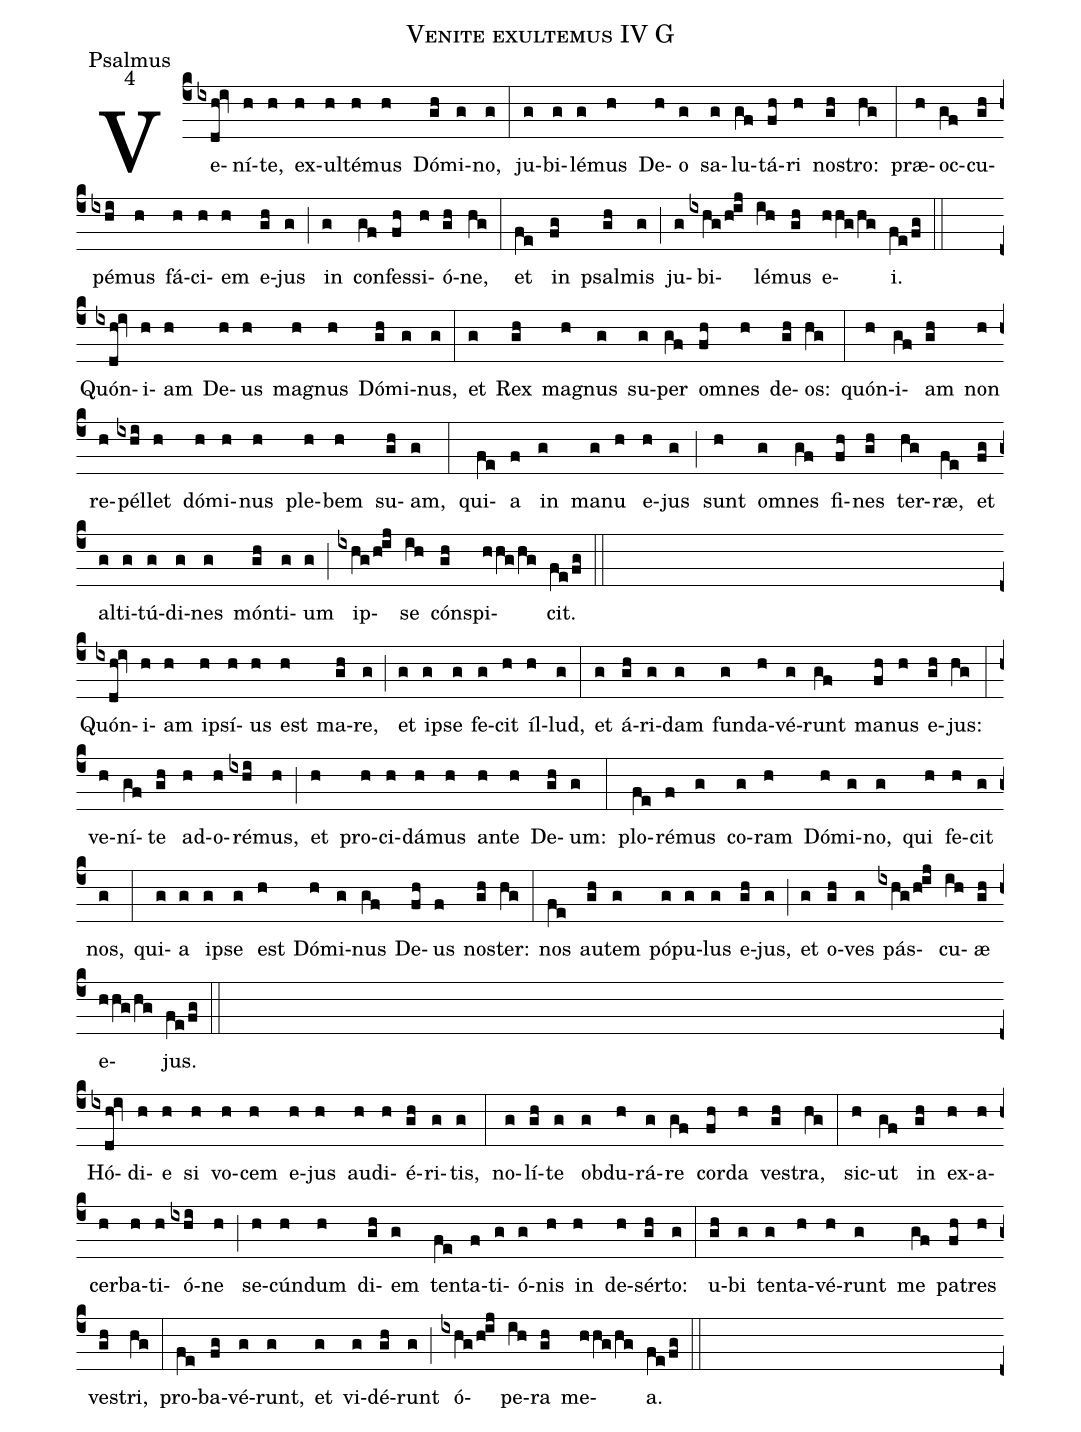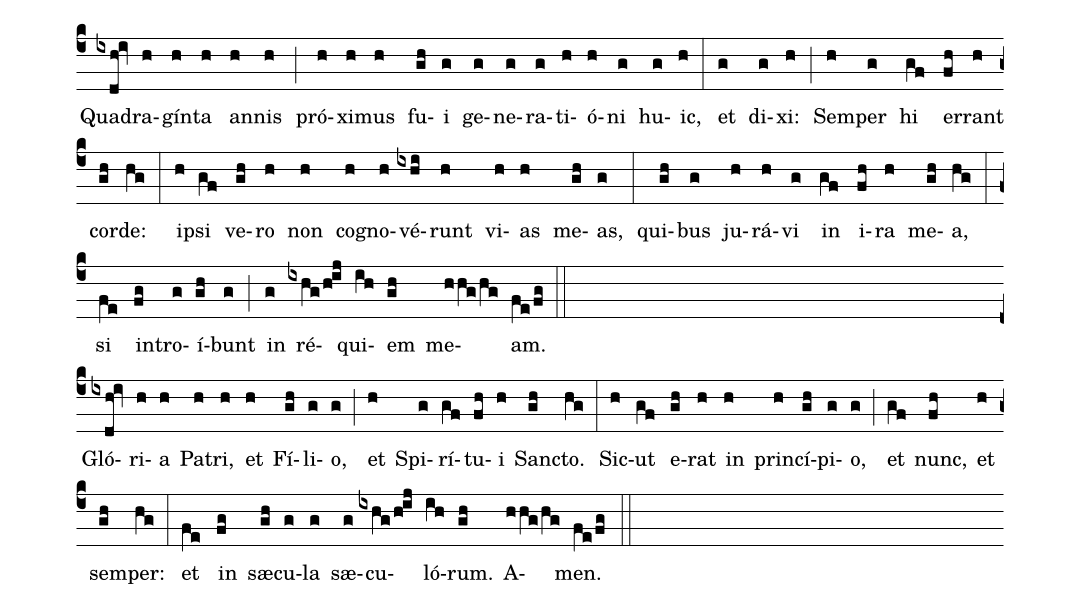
name:Venite exultemus IV G;
office-part:Psalmus;
mode:4;
%%
(c4) Ve(ixdh!iv)ní(h)te,(h) ex(h)ul(h)té(h)mus(h) Dó(gh)mi(g)no,(g) (:)
ju(g)bi(g)lé(g)mus(h) De(h)o(g) sa(g)lu(gf)tá(fh)ri(h) nos(gh)tro:(hg) (:)
præ(h)oc(gf)cu(gh)pé(ixhi)mus(h) fá(h)ci(h)em(h) e(gh)jus(g) (;)
in(g) con(gf)fes(fh)si(h)ó(gh)ne,(hg) (:)
et(fe) in(fg) psal(gh)mis(g) (;)
ju(g)bi(ixhg/hij)lé(ih)mus(gh) e(hhg/hg)i.(fe/fg) (::Z)

Quón(ixdh!iv)i(h)am(h) De(h)us(h) ma(h)gnus(h) Dó(gh)mi(g)nus,(g) (:)
et(g) Rex(gh) ma(h)gnus(g) su(g)per(gf) om(fh)nes(h) de(gh)os:(hg) (:)
quón(h)i(gf)am(gh) non(h) re(h)pél(ixhi)let(h) dó(h)mi(h)nus(h) ple(h)bem(h) su(gh)am,(g) (:)
qui(fe)a(f) in(g) ma(g)nu(h) e(h)jus(g) (;)
sunt(h) om(g)nes(gf) fi(fh)nes(gh) ter(hg)ræ,(fe)
et(fg) al(g)ti(g)tú(g)di(g)nes(g) món(gh)ti(g)um(g) (;)
ip(ixhg/hij)se(ih) cón(gh)spi(hhg/hg)cit.(fe/fg) (::Z)

Quón(ixdh!iv)i(h)am(h) ip(h)sí(h)us(h) est(h) ma(gh)re,(g) (;)
et(g) ip(g)se(g) fe(g)cit(h) íl(h)lud,(g) (:)
et(g) á(gh)ri(g)dam(g) fun(g)da(h)vé(g)runt(gf) ma(fh)nus(h) e(gh)jus:(hg) (:)
ve(h)ní(gf)te(gh) ad(h)o(h)ré(ixhi)mus,(h) (;)
et(h) pro(h)ci(h)dá(h)mus(h) an(h)te(h) De(gh)um:(g) (:)
plo(fe)ré(f)mus(g) co(g)ram(h) Dó(h)mi(g)no,(g) qui(h) fe(h)cit(g) nos,(g) (:)
qui(g)a(g) ip(g)se(g) est(h) Dó(h)mi(g)nus(gf) De(fh)us(f) nos(gh)ter:(hg) (:)
nos(fe) au(gh)tem(g) pó(g)pu(g)lus(g) e(gh)jus,(g) (;)
et(g) o(gh)ves(g) pás(ixhg/hij)cu(ih)æ(gh) e(hhg/hg)jus.(fe/fg) (::Z)

Hó(ixdh!iv)di(h)e(h) si(h) vo(h)cem(h) e(h)jus(h) au(h)di(h)é(gh)ri(g)tis,(g) (:)
no(g)lí(gh)te(g) ob(g)du(h)rá(g)re(gf) cor(fh)da(h) ves(gh)tra,(hg) (:)
sic(h)ut(gf) in(gh) ex(h)a(h)cer(h)ba(h)ti(h)ó(ixhi)ne(h) (;)
se(h)cún(h)dum(h) di(gh)em(g) ten(fe)ta(f)ti(g)ó(g)nis(h) in(h) de(h)sér(gh)to:(g) (:)
u(gh)bi(g) ten(g)ta(h)vé(h)runt(g) me(gf) pa(fh)tres(h) ves(gh)tri,(hg) (:)
pro(fe)ba(fg)vé(g)runt,(g) et(g) vi(g)dé(gh)runt(g) (;)
ó(ixhg/hij)pe(ih)ra(gh) me(hhg/hg)a.(fe/fg) (::Z)

Qua(ixdh!iv)dra(h)gín(h)ta(h) an(h)nis(h) (;)
pró(h)xi(h)mus(h) fu(gh)i(g) ge(g)ne(g)ra(g)ti(h)ó(h)ni(g) hu(g)ic,(h) (:)
et(g) di(g)xi:(h) (;)
Sem(h)per(g) hi(gf) er(fh)rant(h) cor(gh)de:(hg) (:)
ip(h)si(gf) ve(gh)ro(h) non(h) co(h)gno(h)vé(ixhi)runt(h) vi(h)as(h) me(gh)as,(g) (:)
qui(gh)bus(g) ju(h)rá(h)vi(g) in(gf) i(fh)ra(h) me(gh)a,(hg) (:)
si(fe) in(fg)tro(g)í(gh)bunt(g) (;) in(g) ré(ixhg/hij)qui(ih)em(gh) me(hhg/hg)am.(fe/fg) (::Z)

Gló(ixdh!iv)ri(h)a(h) Pa(h)tri,(h) et(h) Fí(gh)li(g)o,(g) (;)
et(h) Spi(g)rí(gf)tu(fh)i(h) Sanc(gh)to.(hg) (:)
Sic(h)ut(gf) e(gh)rat(h) in(h) prin(h)cí(gh)pi(g)o,(g) (;)
et(gf) nunc,(fh) et(h) sem(gh)per:(hg) (:)
et(fe) in(fg) sæ(gh)cu(g)la(g) sæ(g)cu(ixhg/hij)ló(ih)rum.(gh) A(hhg/hg)men.(fe/fg) (::)
